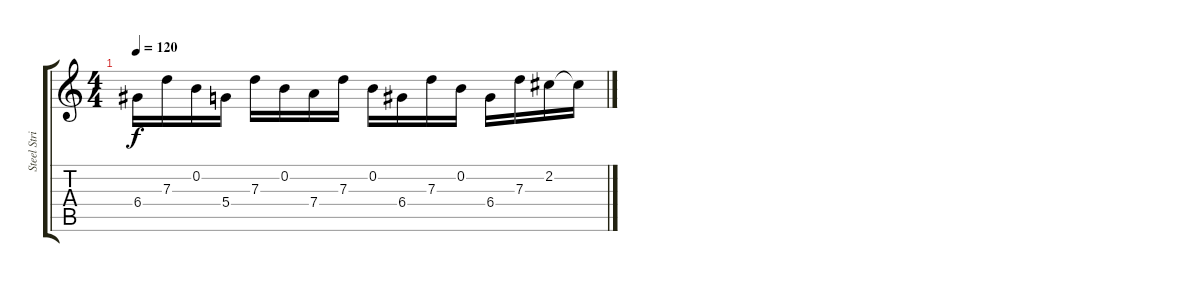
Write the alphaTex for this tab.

\track ("Steel String" "Steel Stri") {instrument acousticguitarsteel}
\staff {score tabs}
\tuning (E4 B3 G3 D3 A2 E2) {hide}
\ts (4 4)
\tempo 120
\clef g2
\ks c
6.4.16{dy f} 7.3.16 0.2.16 5.4.16 7.3.16 0.2.16 7.4.16 7.3.16 0.2.16 6.4.16 7.3.16 0.2.16 6.4.16 7.3.16 2.2.16 2.2{t}.16
